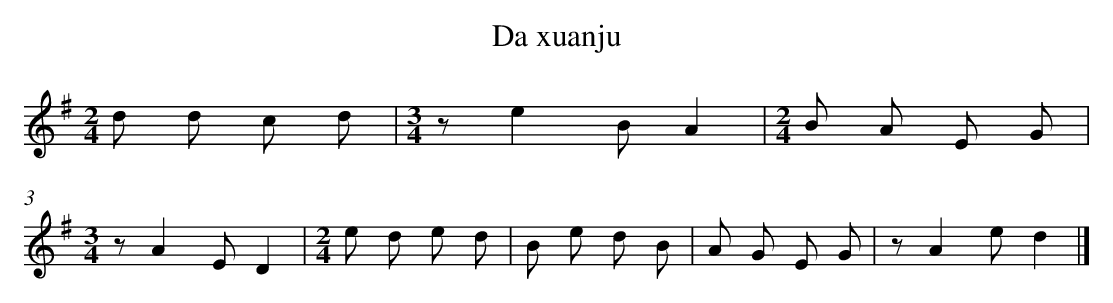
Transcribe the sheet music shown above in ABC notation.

X:1
T: Da xuanju
L: 1/8
M: 2/4
K: G
d d c d [I:setbarnb 1]|
[M:3/4]ze2BA2 |
[M:2/4]B A E G |
[M:3/4]zA2ED2 |
[M:2/4]e d e d |
B e d B |
A G E G |
zA2ed2 |]
